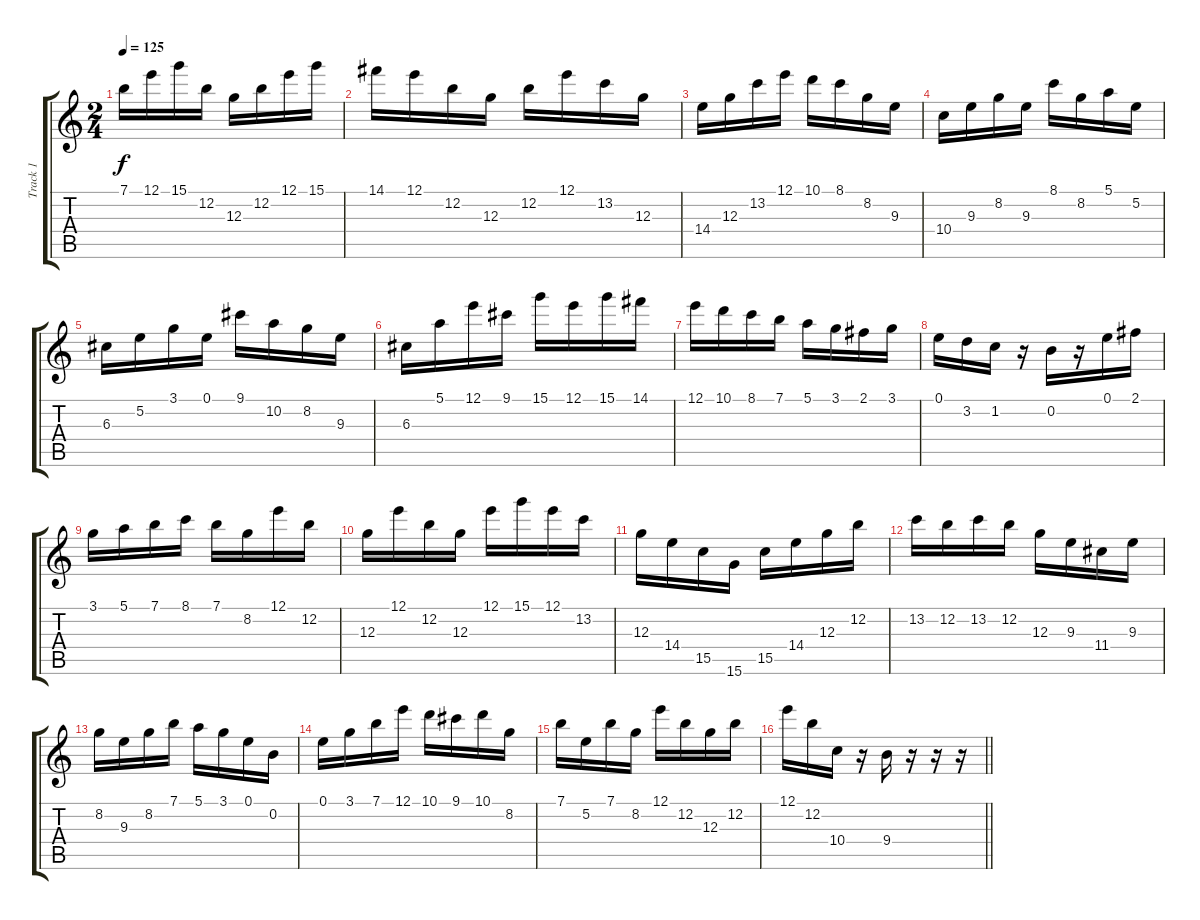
\track ("Track 1" "Track 1") {instrument distortionguitar}
\staff {score tabs}
\tuning (E4 B3 G3 D3 A2 E2) {hide}
\ts (2 4)
\tempo 125
\clef g2
\ks c
7.1.16{dy f} 12.1.16 15.1.16 12.2.16 12.3.16 12.2.16 12.1.16 15.1.16 |
14.1.16 12.1.16 12.2.16 12.3.16 12.2.16 12.1.16 13.2.16 12.3.16 |
14.4.16 12.3.16 13.2.16 12.1.16 10.1.16 8.1.16 8.2.16 9.3.16 |
10.4.16 9.3.16 8.2.16 9.3.16 8.1.16 8.2.16 5.1.16 5.2.16 |
6.3.16 5.2.16 3.1.16 0.1.16 9.1.16 10.2.16 8.2.16 9.3.16 |
6.3.16 5.1.16 12.1.16 9.1.16 15.1.16 12.1.16 15.1.16 14.1.16 |
12.1.16 10.1.16 8.1.16 7.1.16 5.1.16 3.1.16 2.1.16 3.1.16 |
0.1.16 3.2.16 1.2.16 r.16 0.2.16 r.16 0.1.16 2.1.16 |
3.1.16 5.1.16 7.1.16 8.1.16 7.1.16 8.2.16 12.1.16 12.2.16 |
12.3.16 12.1.16 12.2.16 12.3.16 12.1.16 15.1.16 12.1.16 13.2.16 |
12.3.16 14.4.16 15.5.16 15.6.16 15.5.16 14.4.16 12.3.16 12.2.16 |
13.2.16 12.2.16 13.2.16 12.2.16 12.3.16 9.3.16 11.4.16 9.3.16 |
8.2.16 9.3.16 8.2.16 7.1.16 5.1.16 3.1.16 0.1.16 0.2.16 |
0.1.16 3.1.16 7.1.16 12.1.16 10.1.16 9.1.16 10.1.16 8.2.16 |
7.1.16 5.2.16 7.1.16 8.2.16 12.1.16 12.2.16 12.3.16 12.2.16 |
\barLineRight lightlight
12.1.16 12.2.16 10.4.16 r.16 9.4.16 r.16 r.16 r.16
